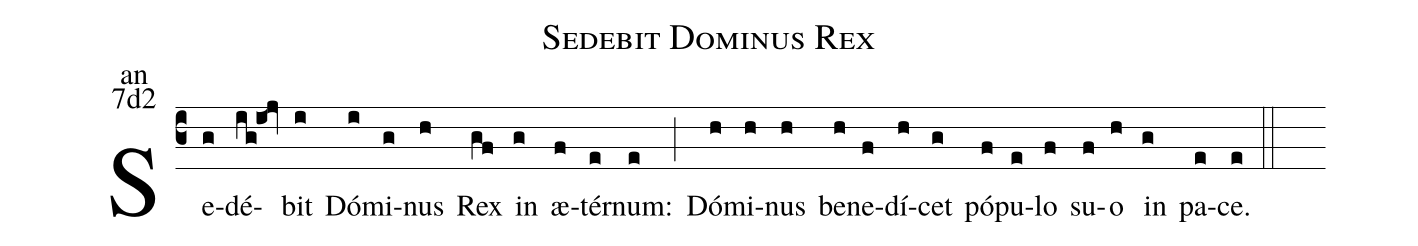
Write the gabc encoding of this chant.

name:Sedebit Dominus Rex;
office-part:an;
mode:7d2;
%%
(c3)Se(g)dé(ig!i<!jv)bit(i) Dó(i)mi(g)nus(h) Rex(gf) in(g) æ(f)tér(e)num:(e) (;) Dó(h)mi(h)nus(h) be(h)ne(f)dí(h)cet(g) pó(f)pu(e)lo(f) su(f)o(h) in(g) pa(e)ce.(e) (::)
